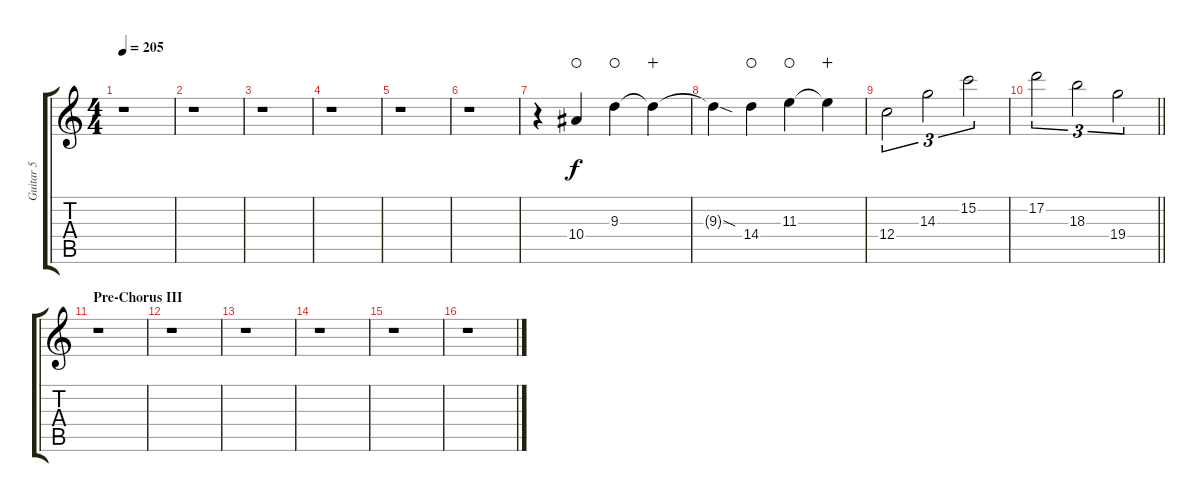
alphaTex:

\track ("Guitar 5" "Guitar 5") {instrument distortionguitar}
\staff {score tabs}
\tuning (D4 A3 F3 C3 G2 D2) {hide}
\ts (4 4)
\tempo 205
\clef g2
\ks c
r.1{dy f} |
r.1 |
r.1 |
r.1 |
r.1 |
r.1 |
r.4 10.4.4{waho} 9.3.4{waho} 9.3{t}.4{wahc} |
9.3{sod t}.4 14.4.4{waho} 11.3.4{waho} 11.3{t}.4{wahc} |
12.4.2{tu (3 2)} 14.3.2{tu (3 2)} 15.2.2{tu (3 2)} |
\barLineRight lightlight
17.2.2{tu (3 2)} 18.3.2{tu (3 2)} 19.4.2{tu (3 2)} |
\section ("" "Pre-Chorus III")
r.1 |
r.1 |
r.1 |
r.1 |
r.1 |
r.1
